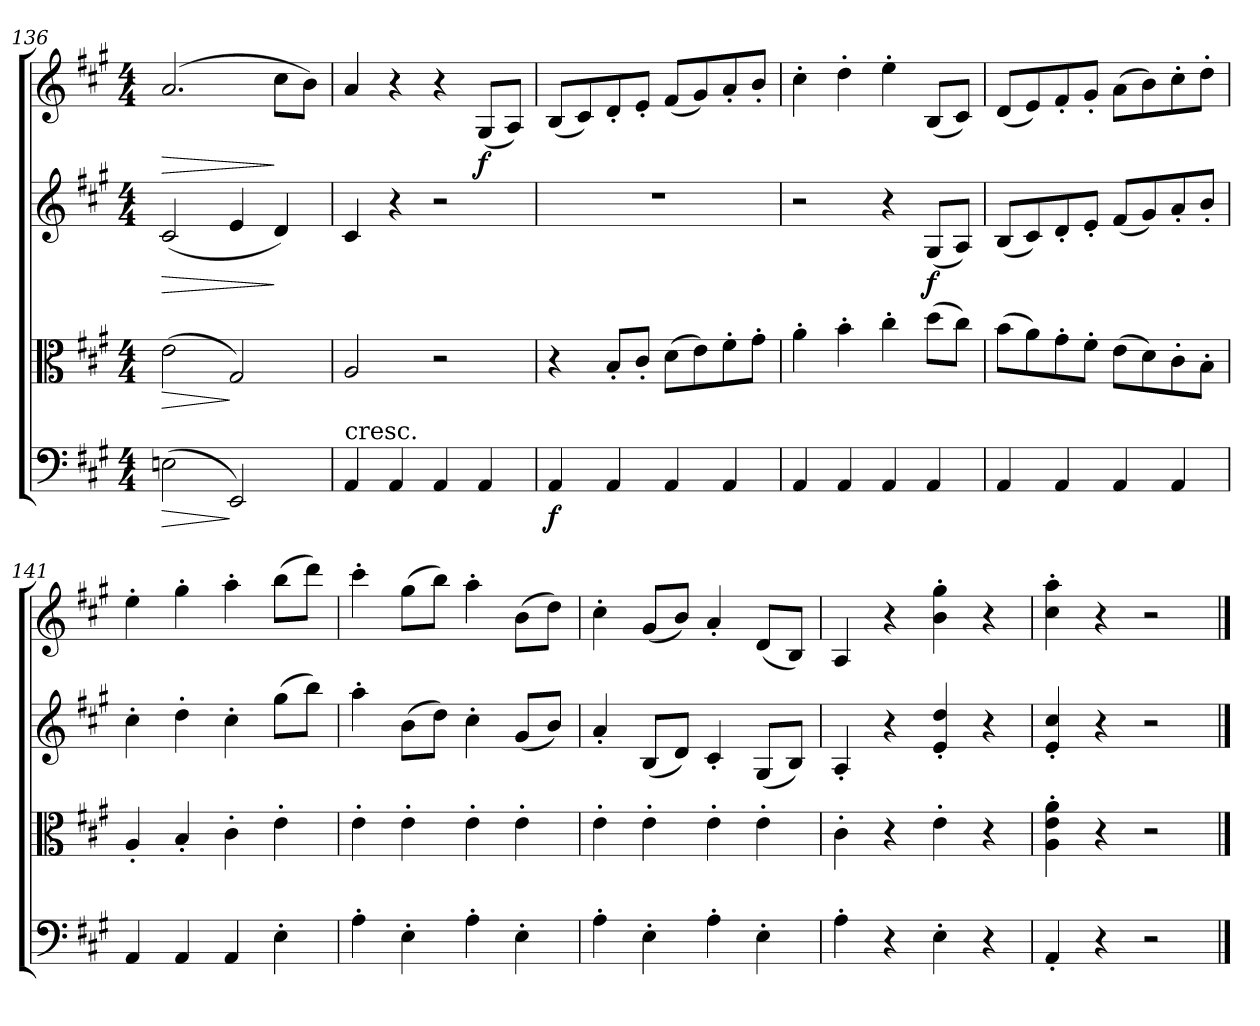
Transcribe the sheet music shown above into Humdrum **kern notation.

**kern	**dynam	**kern	**dynam	**kern	**dynam	**kern	**dynam
*part4	*part4	*part3	*part3	*part2	*part2	*part1	*part1
*staff4	*staff4	*staff3	*staff3	*staff2	*staff2	*staff1	*staff1
*clefF4	*	*clefC3	*	*clefG2	*	*clefG2	*
*k[f#c#g#]	*	*k[f#c#g#]	*	*k[f#c#g#]	*	*k[f#c#g#]	*
*A:	*	*A:	*	*A:	*	*A:	*
*M4/4	*	*M4/4	*	*M4/4	*	*M4/4	*
=136	=136	=136	=136	=136	=136	=136	=136
!	!LO:HP:b	!	!LO:HP:b	!	!LO:HP:b	!	!LO:HP:b
(2En\	>	(2e\	>	(2c#/	>	(2.a/	>
2EE/)	]	2G#/)	]	4e/	.	.	.
.	.	.	.	4d/)	]	8cc#\L	]
.	.	.	.	.	.	8b\J)	.
=137	=137	=137	=137	=137	=137	=137	=137
!LO:TX:t=cresc.	!	!	!	!	!	!	!
4AA/	.	2A/	.	4c#/	.	4a/	.
4AA/	.	.	.	4r	.	4r	.
4AA/	.	2r	.	2r	.	4r	.
4AA/	.	.	.	.	.	(8G#/L	f
.	.	.	.	.	.	8A/J)	.
=138	=138	=138	=138	=138	=138	=138	=138
4AA/	f	4r	.	1r	.	(8B/L	.
.	.	.	.	.	.	8c#/)	.
4AA/	.	8B'/L	.	.	.	8d'/	.
.	.	8c#'/J	.	.	.	8e'/J	.
4AA/	.	(8d\L	.	.	.	(8f#/L	.
.	.	8e\)	.	.	.	8g#/)	.
4AA/	.	8f#'\	.	.	.	8a'/	.
.	.	8g#'\J	.	.	.	8b'/J	.
=139	=139	=139	=139	=139	=139	=139	=139
4AA/	.	4a'\	.	2r	.	4cc#'\	.
4AA/	.	4b'\	.	.	.	4dd'\	.
4AA/	.	4cc#'\	.	4r	.	4ee'\	.
4AA/	.	(8dd\L	.	(8G#/L	f	(8B/L	.
.	.	8cc#\J)	.	8A/J)	.	8c#/J)	.
=140	=140	=140	=140	=140	=140	=140	=140
4AA/	.	(8b\L	.	(8B/L	.	(8d/L	.
.	.	8a\)	.	8c#/)	.	8e/)	.
4AA/	.	8g#'\	.	8d'/	.	8f#'/	.
.	.	8f#'\J	.	8e'/J	.	8g#'/J	.
4AA/	.	(8e\L	.	(8f#/L	.	(8a\L	.
.	.	8d\)	.	8g#/)	.	8b\)	.
4AA/	.	8c#'\	.	8a'/	.	8cc#'\	.
.	.	8B'\J	.	8b'/J	.	8dd'\J	.
=141	=141	=141	=141	=141	=141	=141	=141
4AA/	.	4A'/	.	4cc#'\	.	4ee'\	.
4AA/	.	4B'/	.	4dd'\	.	4gg#'\	.
4AA/	.	4c#'\	.	4cc#'\	.	4aa'\	.
4E'\	.	4e'\	.	(8gg#\L	.	(8bb\L	.
.	.	.	.	8bb\J)	.	8ddd\J)	.
=142	=142	=142	=142	=142	=142	=142	=142
4A'\	.	4e'\	.	4aa'\	.	4ccc#'\	.
4E'\	.	4e'\	.	(8b\L	.	(8gg#\L	.
.	.	.	.	8dd\J)	.	8bb\J)	.
4A'\	.	4e'\	.	4cc#'\	.	4aa'\	.
4E'\	.	4e'\	.	(8g#/L	.	(8b\L	.
.	.	.	.	8b/J)	.	8dd\J)	.
=143	=143	=143	=143	=143	=143	=143	=143
4A'\	.	4e'\	.	4a'/	.	4cc#'\	.
4E'\	.	4e'\	.	(8B/L	.	(8g#/L	.
.	.	.	.	8d/J)	.	8b/J)	.
4A'\	.	4e'\	.	4c#'/	.	4a'/	.
4E'\	.	4e'\	.	(8G#/L	.	(8d/L	.
.	.	.	.	8B/J)	.	8B/J)	.
=144	=144	=144	=144	=144	=144	=144	=144
4A'\	.	4c#'\	.	4A'/	.	4A/	.
4r	.	4r	.	4r	.	4r	.
4E'\	.	4e'\	.	4e'/ 4dd'/	.	4b'\ 4gg#'\	.
4r	.	4r	.	4r	.	4r	.
=145	=145	=145	=145	=145	=145	=145	=145
4AA'/	.	4A'\ 4e'\ 4a'\	.	4e'/ 4cc#'/	.	4cc#'\ 4aa'\	.
4r	.	4r	.	4r	.	4r	.
2r	.	2r	.	2r	.	2r	.
==	==	==	==	==	==	==	==
*-	*-	*-	*-	*-	*-	*-	*-
